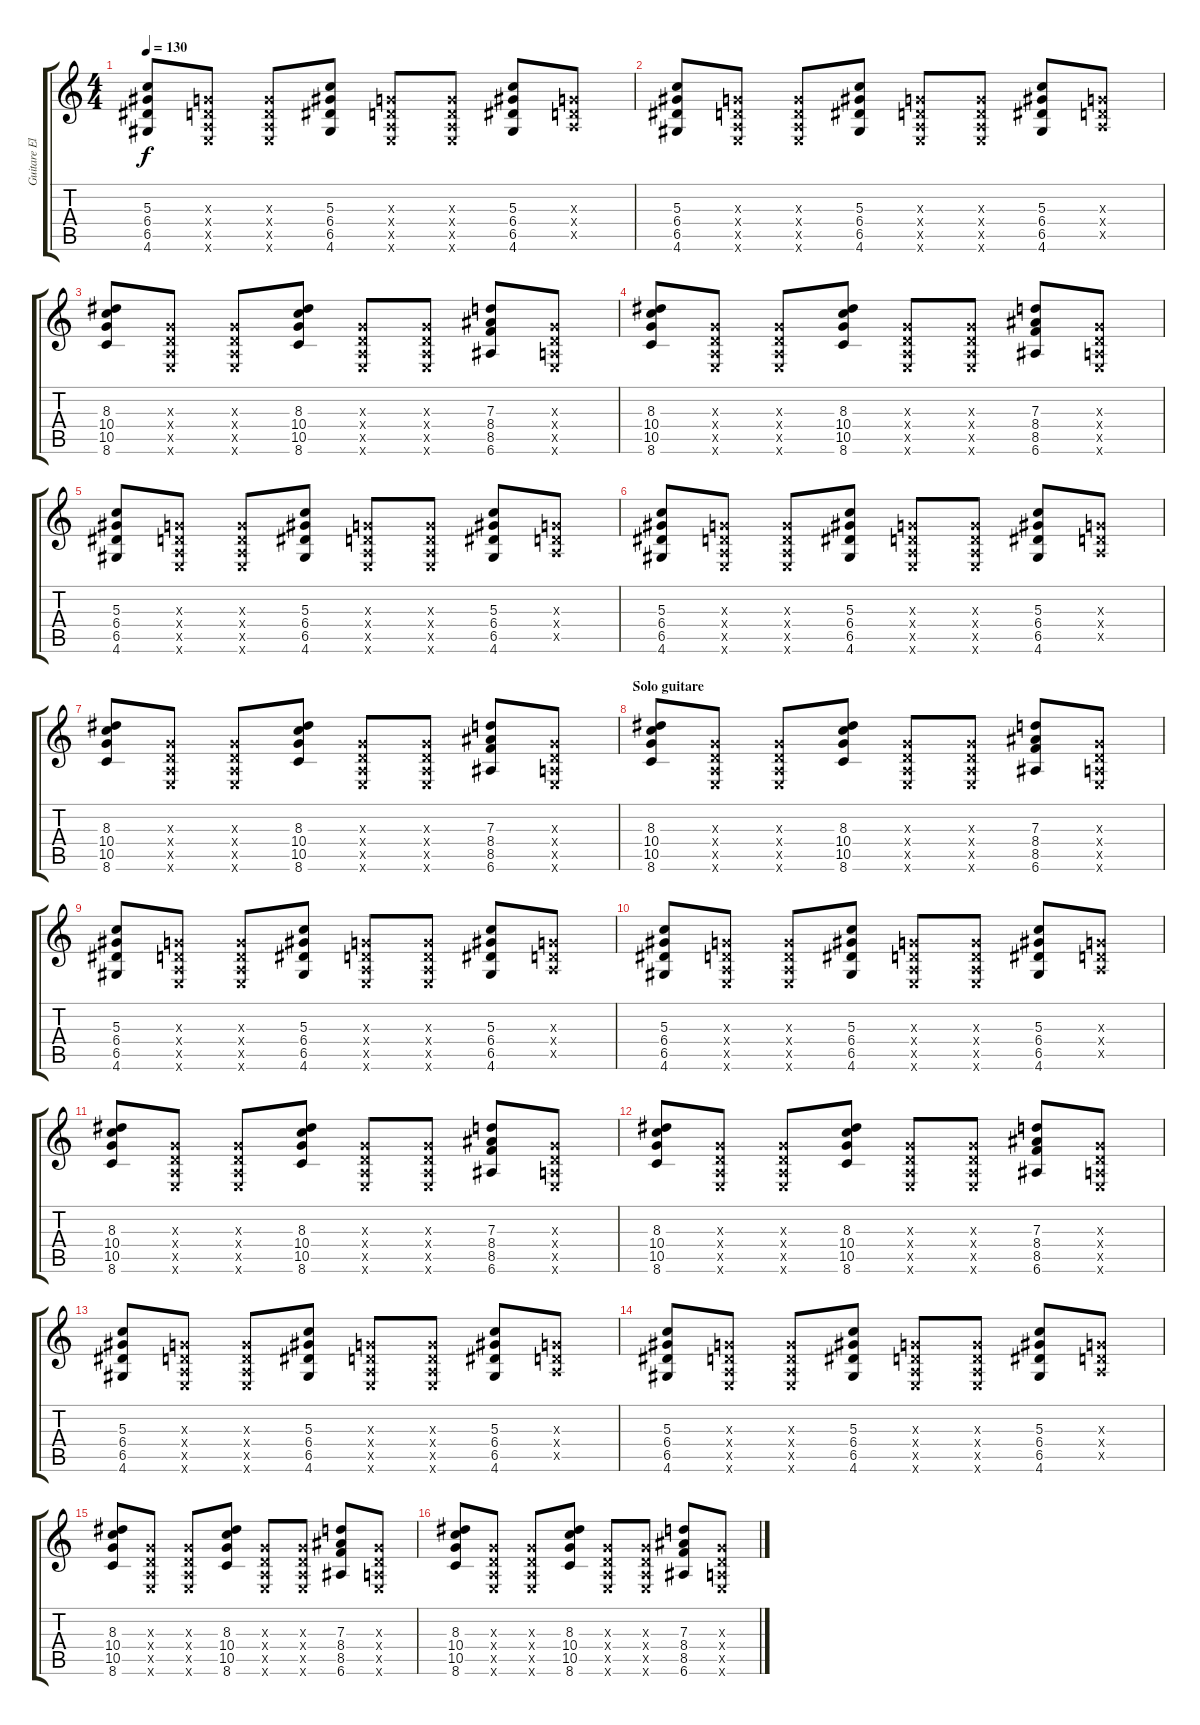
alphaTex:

\track ("Guitare Elect" "Guitare El") {instrument electricguitarclean}
\staff {score tabs}
\tuning (E4 B3 G3 D3 A2 E2) {hide}
\ts (4 4)
\tempo 130
\clef g2
\ks c
(5.3 6.4 6.5 4.6).8{dy f} (0.3{x} 0.4{x} 0.5{x} 0.6{x}).8 (0.3{x} 0.4{x} 0.5{x} 0.6{x}).8 (5.3 6.4 6.5 4.6).8 (0.3{x} 0.4{x} 0.5{x} 0.6{x}).8 (0.3{x} 0.4{x} 0.5{x} 0.6{x}).8 (5.3 6.4 6.5 4.6).8 (0.3{x} 0.4{x} 0.5{x}).8 |
(5.3 6.4 6.5 4.6).8 (0.3{x} 0.4{x} 0.5{x} 0.6{x}).8 (0.3{x} 0.4{x} 0.5{x} 0.6{x}).8 (5.3 6.4 6.5 4.6).8 (0.3{x} 0.4{x} 0.5{x} 0.6{x}).8 (0.3{x} 0.4{x} 0.5{x} 0.6{x}).8 (5.3 6.4 6.5 4.6).8 (0.3{x} 0.4{x} 0.5{x}).8 |
(8.3 10.4 10.5 8.6).8 (0.3{x} 0.4{x} 0.5{x} 0.6{x}).8 (0.3{x} 0.4{x} 0.5{x} 0.6{x}).8 (8.3 10.4 10.5 8.6).8 (0.3{x} 0.4{x} 0.5{x} 0.6{x}).8 (0.3{x} 0.4{x} 0.5{x} 0.6{x}).8 (7.3 8.4 8.5 6.6).8 (0.3{x} 0.4{x} 0.5{x} 0.6{x}).8 |
(8.3 10.4 10.5 8.6).8 (0.3{x} 0.4{x} 0.5{x} 0.6{x}).8 (0.3{x} 0.4{x} 0.5{x} 0.6{x}).8 (8.3 10.4 10.5 8.6).8 (0.3{x} 0.4{x} 0.5{x} 0.6{x}).8 (0.3{x} 0.4{x} 0.5{x} 0.6{x}).8 (7.3 8.4 8.5 6.6).8 (0.3{x} 0.4{x} 0.5{x} 0.6{x}).8 |
(5.3 6.4 6.5 4.6).8 (0.3{x} 0.4{x} 0.5{x} 0.6{x}).8 (0.3{x} 0.4{x} 0.5{x} 0.6{x}).8 (5.3 6.4 6.5 4.6).8 (0.3{x} 0.4{x} 0.5{x} 0.6{x}).8 (0.3{x} 0.4{x} 0.5{x} 0.6{x}).8 (5.3 6.4 6.5 4.6).8 (0.3{x} 0.4{x} 0.5{x}).8 |
(5.3 6.4 6.5 4.6).8 (0.3{x} 0.4{x} 0.5{x} 0.6{x}).8 (0.3{x} 0.4{x} 0.5{x} 0.6{x}).8 (5.3 6.4 6.5 4.6).8 (0.3{x} 0.4{x} 0.5{x} 0.6{x}).8 (0.3{x} 0.4{x} 0.5{x} 0.6{x}).8 (5.3 6.4 6.5 4.6).8 (0.3{x} 0.4{x} 0.5{x}).8 |
(8.3 10.4 10.5 8.6).8 (0.3{x} 0.4{x} 0.5{x} 0.6{x}).8 (0.3{x} 0.4{x} 0.5{x} 0.6{x}).8 (8.3 10.4 10.5 8.6).8 (0.3{x} 0.4{x} 0.5{x} 0.6{x}).8 (0.3{x} 0.4{x} 0.5{x} 0.6{x}).8 (7.3 8.4 8.5 6.6).8 (0.3{x} 0.4{x} 0.5{x} 0.6{x}).8 |
\section ("" "Solo guitare")
(8.3 10.4 10.5 8.6).8 (0.3{x} 0.4{x} 0.5{x} 0.6{x}).8 (0.3{x} 0.4{x} 0.5{x} 0.6{x}).8 (8.3 10.4 10.5 8.6).8 (0.3{x} 0.4{x} 0.5{x} 0.6{x}).8 (0.3{x} 0.4{x} 0.5{x} 0.6{x}).8 (7.3 8.4 8.5 6.6).8 (0.3{x} 0.4{x} 0.5{x} 0.6{x}).8 |
(5.3 6.4 6.5 4.6).8 (0.3{x} 0.4{x} 0.5{x} 0.6{x}).8 (0.3{x} 0.4{x} 0.5{x} 0.6{x}).8 (5.3 6.4 6.5 4.6).8 (0.3{x} 0.4{x} 0.5{x} 0.6{x}).8 (0.3{x} 0.4{x} 0.5{x} 0.6{x}).8 (5.3 6.4 6.5 4.6).8 (0.3{x} 0.4{x} 0.5{x}).8 |
(5.3 6.4 6.5 4.6).8 (0.3{x} 0.4{x} 0.5{x} 0.6{x}).8 (0.3{x} 0.4{x} 0.5{x} 0.6{x}).8 (5.3 6.4 6.5 4.6).8 (0.3{x} 0.4{x} 0.5{x} 0.6{x}).8 (0.3{x} 0.4{x} 0.5{x} 0.6{x}).8 (5.3 6.4 6.5 4.6).8 (0.3{x} 0.4{x} 0.5{x}).8 |
(8.3 10.4 10.5 8.6).8 (0.3{x} 0.4{x} 0.5{x} 0.6{x}).8 (0.3{x} 0.4{x} 0.5{x} 0.6{x}).8 (8.3 10.4 10.5 8.6).8 (0.3{x} 0.4{x} 0.5{x} 0.6{x}).8 (0.3{x} 0.4{x} 0.5{x} 0.6{x}).8 (7.3 8.4 8.5 6.6).8 (0.3{x} 0.4{x} 0.5{x} 0.6{x}).8 |
(8.3 10.4 10.5 8.6).8 (0.3{x} 0.4{x} 0.5{x} 0.6{x}).8 (0.3{x} 0.4{x} 0.5{x} 0.6{x}).8 (8.3 10.4 10.5 8.6).8 (0.3{x} 0.4{x} 0.5{x} 0.6{x}).8 (0.3{x} 0.4{x} 0.5{x} 0.6{x}).8 (7.3 8.4 8.5 6.6).8 (0.3{x} 0.4{x} 0.5{x} 0.6{x}).8 |
(5.3 6.4 6.5 4.6).8 (0.3{x} 0.4{x} 0.5{x} 0.6{x}).8 (0.3{x} 0.4{x} 0.5{x} 0.6{x}).8 (5.3 6.4 6.5 4.6).8 (0.3{x} 0.4{x} 0.5{x} 0.6{x}).8 (0.3{x} 0.4{x} 0.5{x} 0.6{x}).8 (5.3 6.4 6.5 4.6).8 (0.3{x} 0.4{x} 0.5{x}).8 |
(5.3 6.4 6.5 4.6).8 (0.3{x} 0.4{x} 0.5{x} 0.6{x}).8 (0.3{x} 0.4{x} 0.5{x} 0.6{x}).8 (5.3 6.4 6.5 4.6).8 (0.3{x} 0.4{x} 0.5{x} 0.6{x}).8 (0.3{x} 0.4{x} 0.5{x} 0.6{x}).8 (5.3 6.4 6.5 4.6).8 (0.3{x} 0.4{x} 0.5{x}).8 |
(8.3 10.4 10.5 8.6).8 (0.3{x} 0.4{x} 0.5{x} 0.6{x}).8 (0.3{x} 0.4{x} 0.5{x} 0.6{x}).8 (8.3 10.4 10.5 8.6).8 (0.3{x} 0.4{x} 0.5{x} 0.6{x}).8 (0.3{x} 0.4{x} 0.5{x} 0.6{x}).8 (7.3 8.4 8.5 6.6).8 (0.3{x} 0.4{x} 0.5{x} 0.6{x}).8 |
(8.3 10.4 10.5 8.6).8 (0.3{x} 0.4{x} 0.5{x} 0.6{x}).8 (0.3{x} 0.4{x} 0.5{x} 0.6{x}).8 (8.3 10.4 10.5 8.6).8 (0.3{x} 0.4{x} 0.5{x} 0.6{x}).8 (0.3{x} 0.4{x} 0.5{x} 0.6{x}).8 (7.3 8.4 8.5 6.6).8 (0.3{x} 0.4{x} 0.5{x} 0.6{x}).8
